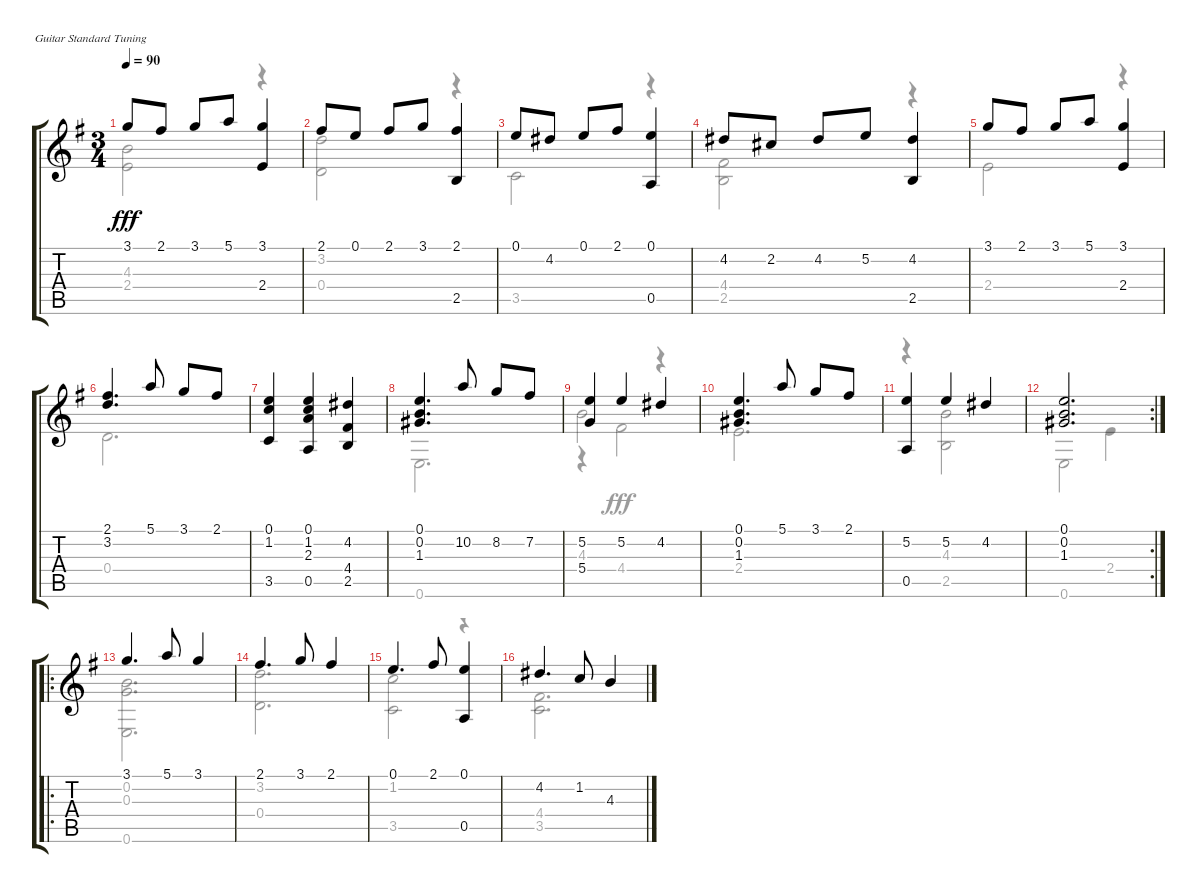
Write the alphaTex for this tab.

\bracketExtendMode groupsimilarinstruments
\firstSystemTrackNameOrientation horizontal
\otherSystemsTrackNameOrientation horizontal
\track "" {instrument acousticguitarnylon}
\staff {score tabs}
\tuning (E4 B3 G3 D3 A2 E2)
\voice
\ts (3 4)
\tempo 90
\clef g2
\ks g
3.1.8{dy fff instrument acousticguitarnylon} 2.1.8 3.1.8 5.1.8 (3.1 2.4).4 |
2.1.8 0.1.8 2.1.8 3.1.8 (2.1 2.5).4 |
0.1.8 4.2.8 0.1.8 2.1.8 (0.1 0.5).4 |
4.2.8 2.2.8 4.2.8 5.2.8 (4.2 2.5).4 |
3.1.8 2.1.8 3.1.8 5.1.8 (3.1 2.4).4 |
(2.1 3.2).4{d} 5.1.8 3.1.8 2.1.8 |
(0.1 1.2 3.5).4 (0.1 1.2 2.3 0.5).4 (4.2 4.4 2.5).4 |
(0.1 0.2 1.3).4{d} 10.2.8 8.2.8 7.2.8 |
(5.2 5.4).4 5.2.4 4.2.4 |
(0.1 0.2 1.3).4{d} 5.1.8 3.1.8 2.1.8 |
(5.2 0.5).4 5.2.4 4.2.4 |
\rc 2
(0.1 0.2 1.3).2{d} |
\ro
3.1.4{d} 5.1.8 3.1.4 |
2.1.4{d} 3.1.8 2.1.4 |
0.1.4{d} 2.1.8 (0.1 0.5).4 |
4.2.4{d} 1.2.8 4.3.4
\voice
\clef g2
\ottava regular
\simile none
\ks g
(4.3 2.4).2{dy fff} r.4 |
(3.2 0.4).2 r.4 |
3.5.2 r.4 |
(4.4 2.5).2 r.4 |
2.4.2 r.4 |
0.4.2{d} |
|
0.6.2{d} |
4.3.2 r.4 |
2.4.2{d} |
r.4 (4.3 2.5).2 |
0.6.2 2.4.4 |
(0.2 0.3 0.6).2{d} |
(3.2 0.4).2{d} |
(1.2 3.5).2 r.4 |
(4.4 3.5).2{d}
\voice
\clef g2
\ottava regular
\simile none
\ks g
|
|
|
|
|
|
|
|
r.4 4.4.2 |
|
|
|
|
|
|
